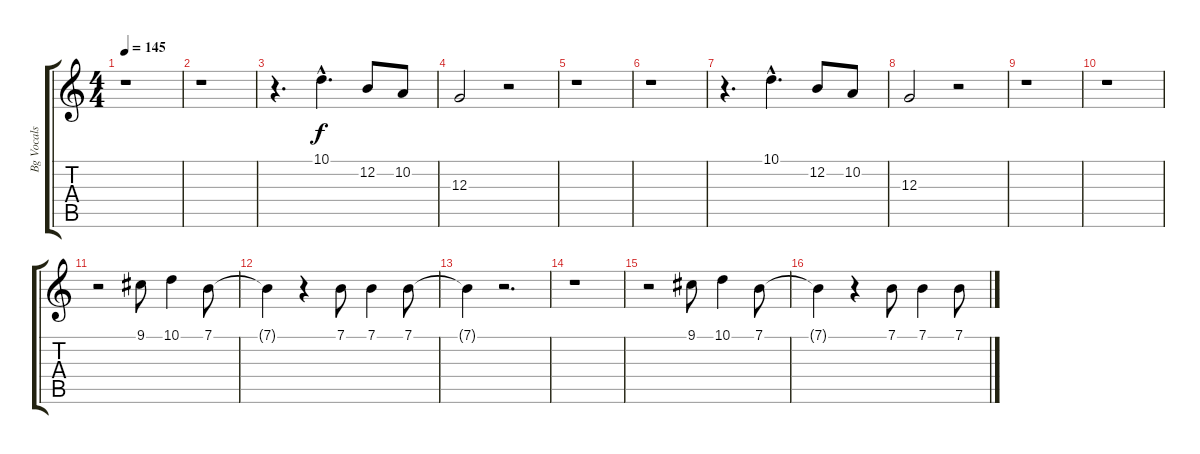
\track ("Bg Vocals" "Bg Vocals") {instrument oboe}
\staff {score tabs}
\tuning (E4 B3 G3 D3 A2 E2) {hide}
\ts (4 4)
\tempo 145
\clef g2
\ks c
r.1{dy f instrument oboe} |
r.1 |
r.4{d} 10.1{hac}.4{d} 12.2.8 10.2.8 |
12.3.2 r.2 |
r.1 |
r.1 |
r.4{d} 10.1{hac}.4{d} 12.2.8 10.2.8 |
12.3.2 r.2 |
r.1 |
r.1 |
r.2 9.1.8 10.1.4 7.1.8 |
7.1{t}.4 r.4 7.1.8 7.1.4 7.1.8 |
7.1{t}.4 r.2{d} |
r.1 |
r.2 9.1.8 10.1.4 7.1.8 |
7.1{t}.4 r.4 7.1.8 7.1.4 7.1.8
